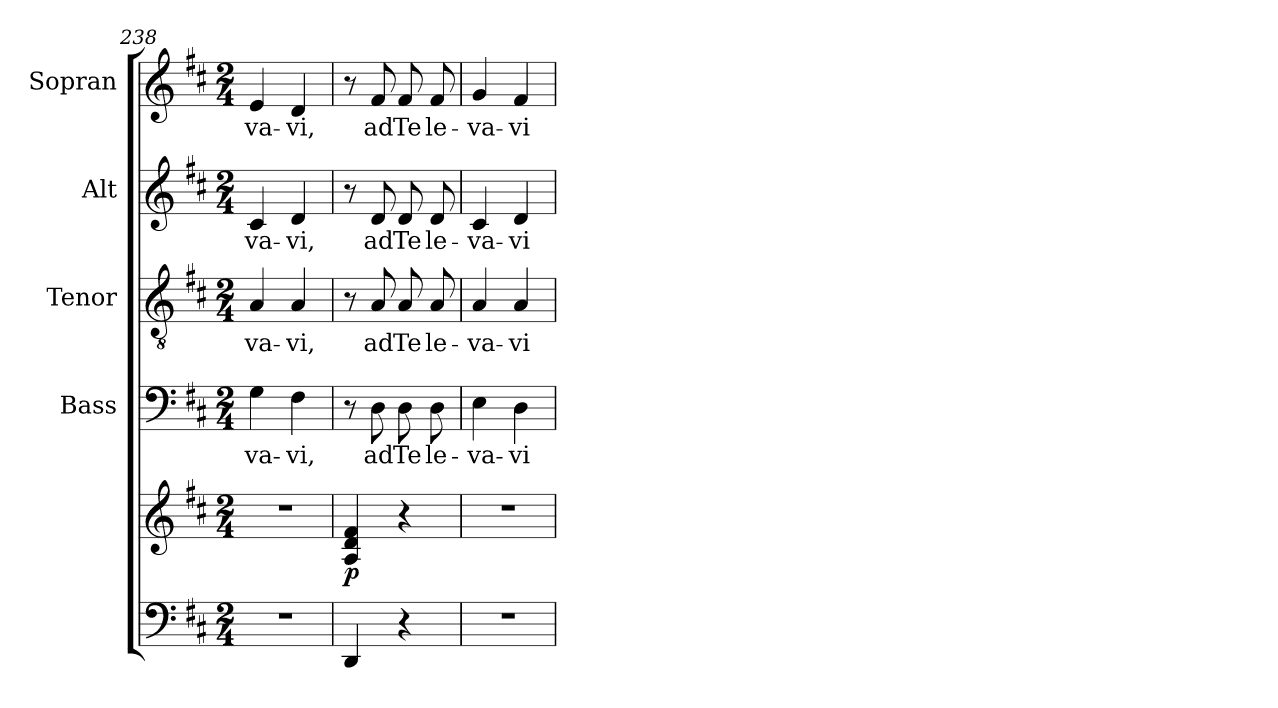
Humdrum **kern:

**kern	**kern	**dynam	**kern	**text	**kern	**text	**kern	**text	**kern	**text
*part5	*part5	*part5	*part4	*part4	*part3	*part3	*part2	*part2	*part1	*part1
*staff6	*staff5	*staff5/6	*staff4	*staff4	*staff3	*staff3	*staff2	*staff2	*staff1	*staff1
*	*	*	*I"Bass	*	*I"Tenor	*	*I"Alt	*	*I"Sopran	*
*	*	*	*I'B.	*	*I'T.	*	*I'A.	*	*I'S.	*
*clefF4	*clefG2	*	*clefF4	*	*clefGv2	*	*clefG2	*	*clefG2	*
*k[f#c#]	*k[f#c#]	*	*k[f#c#]	*	*k[f#c#]	*	*k[f#c#]	*	*k[f#c#]	*
*D:	*D:	*	*D:	*	*D:	*	*D:	*	*D:	*
*M2/4	*M2/4	*	*M2/4	*	*M2/4	*	*M2/4	*	*M2/4	*
=238	=238	=238	=238	=238	=238	=238	=238	=238	=238	=238
!	!	!	!	!LO:LY:b	!	!LO:LY:b	!	!LO:LY:b	!	!LO:LY:b
2r	2r	.	4G\	-va-	4A/	-va-	4c#/	-va-	4e/	-va-
!	!	!	!	!LO:LY:b	!	!LO:LY:b	!	!LO:LY:b	!	!LO:LY:b
.	.	.	4F#\	-vi,	4A/	-vi,	4d/	-vi,	4d/	-vi,
=239	=239	=239	=239	=239	=239	=239	=239	=239	=239	=239
!	!	!LO:DY:b	!	!	!	!	!	!	!	!
4DD/	4A/ 4d/ 4f#/	p	8r	.	8r	.	8r	.	8r	.
!	!	!	!	!LO:LY:b	!	!LO:LY:b	!	!LO:LY:b	!	!LO:LY:b
.	.	.	8D\	ad	8A/	ad	8d/	ad	8f#/	ad
!	!	!	!	!LO:LY:b	!	!LO:LY:b	!	!LO:LY:b	!	!LO:LY:b
4r	4r	.	8D\	Te	8A/	Te	8d/	Te	8f#/	Te
!	!	!	!	!LO:LY:b	!	!LO:LY:b	!	!LO:LY:b	!	!LO:LY:b
.	.	.	8D\	le-	8A/	le-	8d/	le-	8f#/	le-
!!LO:LB:g=z
=240	=240	=240	=240	=240	=240	=240	=240	=240	=240	=240
!	!	!	!	!LO:LY:b	!	!LO:LY:b	!	!LO:LY:b	!	!LO:LY:b
2r	2r	.	4E\	-va-	4A/	-va-	4c#/	-va-	4g/	-va-
!	!	!	!	!LO:LY:b	!	!LO:LY:b	!	!LO:LY:b	!	!LO:LY:b
.	.	.	4D\	-vi	4A/	-vi	4d/	-vi	4f#/	-vi
=	=	=	=	=	=	=	=	=	=	=
*-	*-	*-	*-	*-	*-	*-	*-	*-	*-	*-
